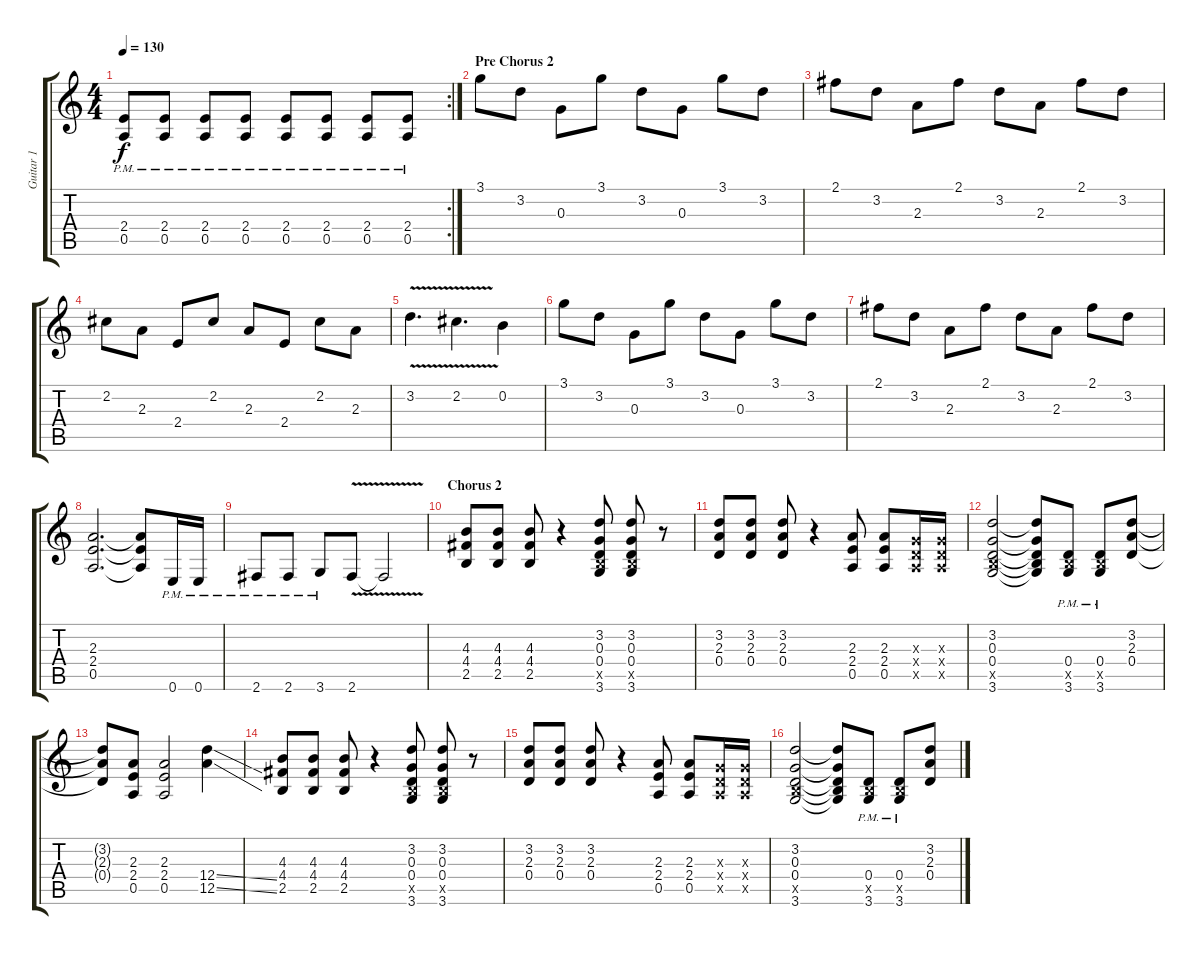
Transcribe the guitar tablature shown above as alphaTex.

\track ("Guitar 1" "Guitar 1") {instrument distortionguitar}
\staff {score tabs}
\tuning (E4 B3 G3 D3 A2 E2) {hide}
\rc 2
\ts (4 4)
\tempo 130
\clef g2
\ks c
(2.4{pm} 0.5{pm}).8{dy f} (2.4{pm} 0.5{pm}).8 (2.4{pm} 0.5{pm}).8 (2.4{pm} 0.5{pm}).8 (2.4{pm} 0.5{pm}).8 (2.4{pm} 0.5{pm}).8 (2.4{pm} 0.5{pm}).8 (2.4{pm} 0.5{pm}).8 |
\section ("" "Pre Chorus 2")
3.1.8 3.2.8 0.3.8 3.1.8 3.2.8 0.3.8 3.1.8 3.2.8 |
2.1.8 3.2.8 2.3.8 2.1.8 3.2.8 2.3.8 2.1.8 3.2.8 |
2.2.8 2.3.8 2.4.8 2.2.8 2.3.8 2.4.8 2.2.8 2.3.8 |
3.2{v}.4{d} 2.2{v}.4{d} 0.2.4 |
3.1.8 3.2.8 0.3.8 3.1.8 3.2.8 0.3.8 3.1.8 3.2.8 |
2.1.8 3.2.8 2.3.8 2.1.8 3.2.8 2.3.8 2.1.8 3.2.8 |
(2.3 2.4 0.5).2{d} (2.3{t} 2.4{t} 0.5{t}).8 0.6{pm}.16 0.6{pm}.16 |
2.6{pm}.8 2.6{pm}.8 3.6{pm}.8 2.6{v}.8 2.6{t}.2 |
\section ("" "Chorus 2")
(4.3 4.4 2.5).8 (4.3 4.4 2.5).8 (4.3 4.4 2.5).8 r.4 (3.2 0.3 0.4 2.5{x} 3.6).8 (3.2 0.3 0.4 2.5{x} 3.6).8 r.8 |
(3.2 2.3 0.4).8 (3.2 2.3 0.4).8 (3.2 2.3 0.4).8 r.4 (2.3 2.4 0.5).8 (2.3 2.4 0.5).8 (0.3{x} 0.4{x} 0.5{x}).16 (0.3{x} 0.4{x} 0.5{x}).16 |
(3.2 0.3 0.4 2.5{x} 3.6).2 (3.2{t} 0.3{t} 0.4{t} 2.5{t} 3.6{t}).8 (0.4{pm} 2.5{x} 3.6{pm}).8 (0.4{pm} 2.5{x} 3.6{pm}).8 (3.2 2.3 0.4).8 |
(3.2{t} 2.3{t} 0.4{t}).8 (2.3 2.4 0.5).8 (2.3 2.4 0.5).2 (12.4{ss} 12.5{ss}).4 |
(4.3 4.4 2.5).8 (4.3 4.4 2.5).8 (4.3 4.4 2.5).8 r.4 (3.2 0.3 0.4 2.5{x} 3.6).8 (3.2 0.3 0.4 2.5{x} 3.6).8 r.8 |
(3.2 2.3 0.4).8 (3.2 2.3 0.4).8 (3.2 2.3 0.4).8 r.4 (2.3 2.4 0.5).8 (2.3 2.4 0.5).8 (0.3{x} 0.4{x} 0.5{x}).16 (0.3{x} 0.4{x} 0.5{x}).16 |
(3.2 0.3 0.4 2.5{x} 3.6).2 (3.2{t} 0.3{t} 0.4{t} 2.5{t} 3.6{t}).8 (0.4{pm} 2.5{x} 3.6{pm}).8 (0.4{pm} 2.5{x} 3.6{pm}).8 (3.2 2.3 0.4).8
